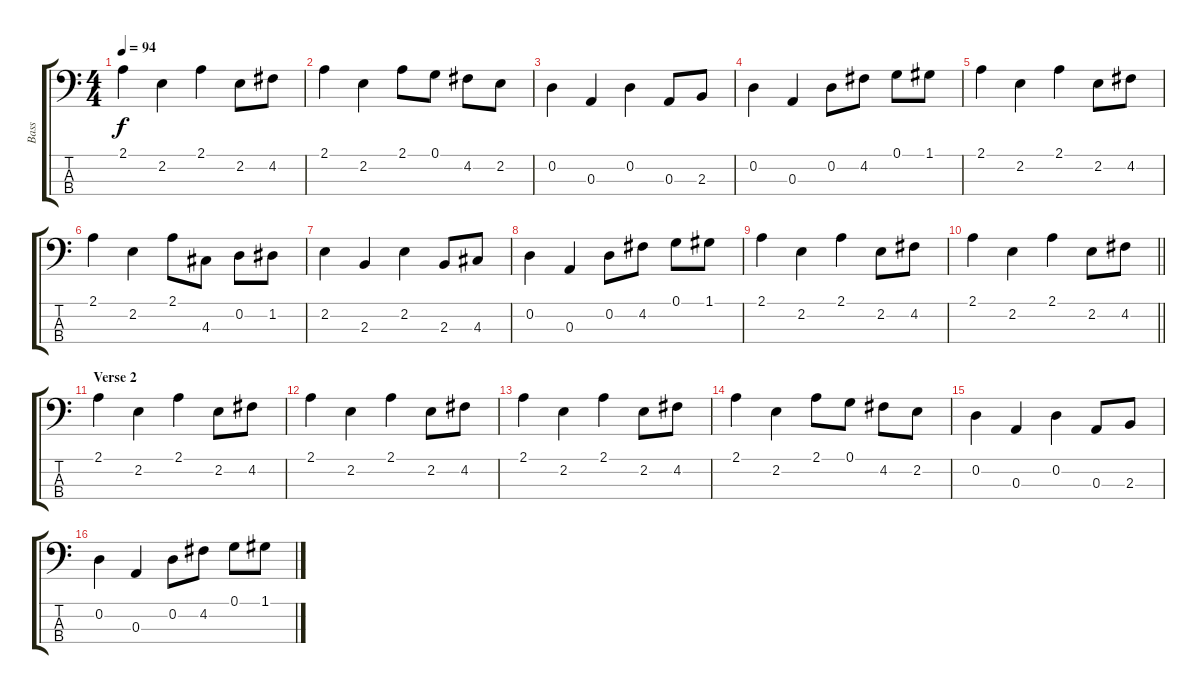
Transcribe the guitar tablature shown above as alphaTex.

\track ("Bass" "Bass") {instrument electricbassfinger}
\staff {score tabs}
\tuning (G2 D2 A1 E1) {hide}
\ts (4 4)
\tempo 94
\clef f4
\ks c
2.1.4{dy f} 2.2.4 2.1.4 2.2.8 4.2.8 |
2.1.4 2.2.4 2.1.8 0.1.8 4.2.8 2.2.8 |
0.2.4 0.3.4 0.2.4 0.3.8 2.3.8 |
0.2.4 0.3.4 0.2.8 4.2.8 0.1.8 1.1.8 |
2.1.4 2.2.4 2.1.4 2.2.8 4.2.8 |
2.1.4 2.2.4 2.1.8 4.3.8 0.2.8 1.2.8 |
2.2.4 2.3.4 2.2.4 2.3.8 4.3.8 |
0.2.4 0.3.4 0.2.8 4.2.8 0.1.8 1.1.8 |
2.1.4 2.2.4 2.1.4 2.2.8 4.2.8 |
\barLineRight lightlight
2.1.4 2.2.4 2.1.4 2.2.8 4.2.8 |
\section ("" "Verse 2")
2.1.4 2.2.4 2.1.4 2.2.8 4.2.8 |
2.1.4 2.2.4 2.1.4 2.2.8 4.2.8 |
2.1.4 2.2.4 2.1.4 2.2.8 4.2.8 |
2.1.4 2.2.4 2.1.8 0.1.8 4.2.8 2.2.8 |
0.2.4 0.3.4 0.2.4 0.3.8 2.3.8 |
0.2.4 0.3.4 0.2.8 4.2.8 0.1.8 1.1.8
